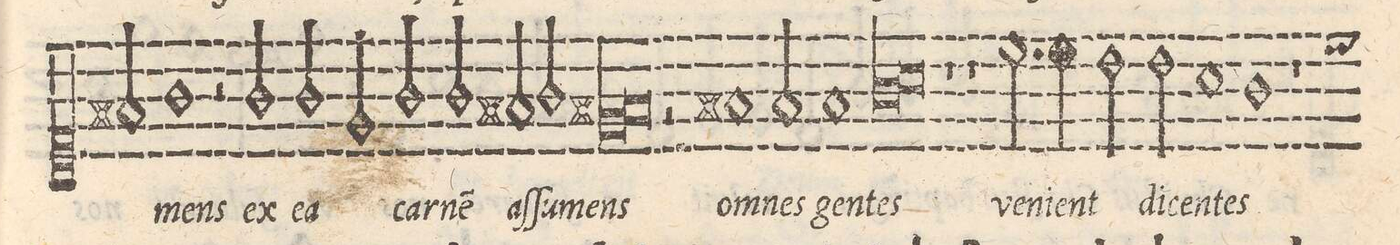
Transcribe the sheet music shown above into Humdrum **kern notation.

**kern	**text
*I"CANTO	*
*clefC1	*
*k[]	*
*met(C|)	*
*M2/2	*
2f#X/	.
=78-	=78-
1g	mens
=79-	=79-
2r	.
2g/	ex
=80-	=80-
2g/	ea
2e/	.
=81-	=81-
2g/	car-
2g/	-ne
=82-	=82-
2f#X/	aſ-
2g/	-ſu-
=83-	=83-
*lig	*
1e	-mens
=84-	=84-
1fny	.
*Xlig	*
=85-	=85-
2r	.
1f#X/	o-
=86-	=86-
2fny/	-mnes
=87-	=87-
1f	gen-
=88-	=88-
*lig	*
1g	-tes
=89-	=89-
1a	.
*Xlig	*
=90-	=90-
1r	.
=91-	=91-
1r	.
=92-	=92-
2.cc\	ve-
4cc\	-ni-
=93-	=93-
2b\	-ent
2b\	di-
=94-	=94-
1a	-cen-
=95-	=95-
*custos:cc	*
1g	-tes
*-	*-
